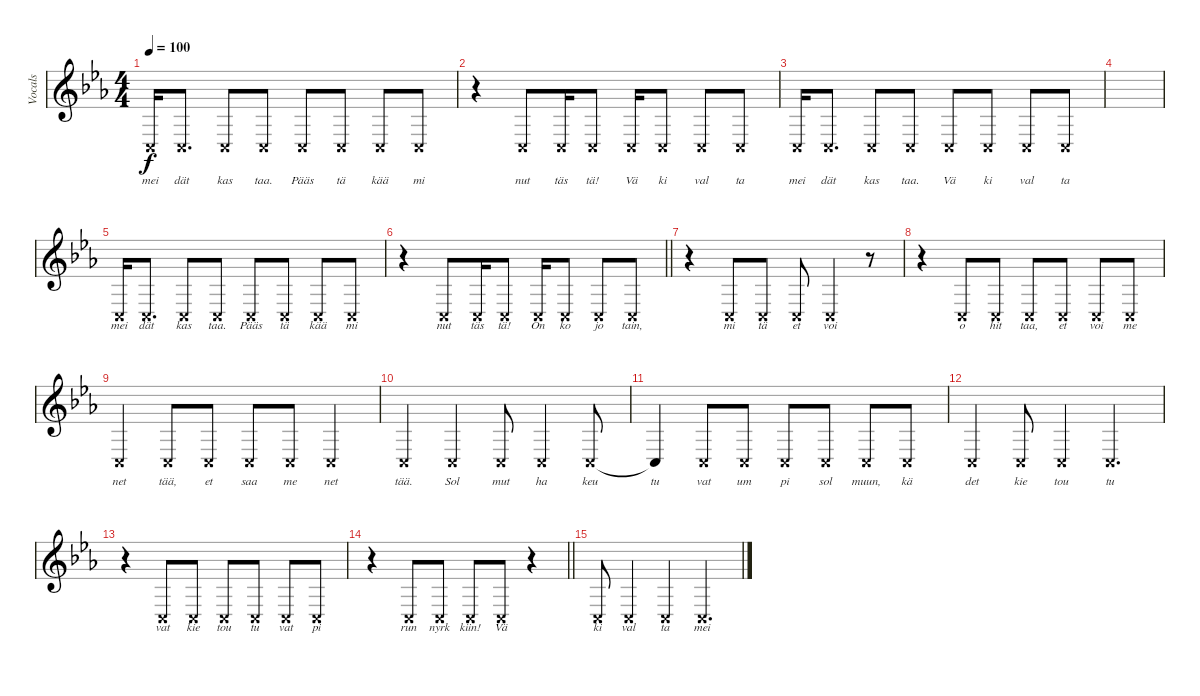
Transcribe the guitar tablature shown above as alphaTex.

\track ("Vocals" "Vocals") {instrument stringensemble1}
\staff {score}
\tuning (D4 A3 F3 C3 G2 C2) {hide}
\ts (4 4)
\tempo 100
\clef g2
\ks eb
0.4{x}.16{lyrics (0 "mei") lyrics (1 "") lyrics (2 "") lyrics (3 "") lyrics (4 "") dy f} 0.4{x}.8{d lyrics (0 "dät") lyrics (1 "") lyrics (2 "") lyrics (3 "") lyrics (4 "")} 0.4{x}.8{lyrics (0 "kas") lyrics (1 "") lyrics (2 "") lyrics (3 "") lyrics (4 "")} 0.4{x}.8{lyrics (0 "taa.") lyrics (1 "") lyrics (2 "") lyrics (3 "") lyrics (4 "")} 0.4{x}.8{lyrics (0 "Pääs") lyrics (1 "") lyrics (2 "") lyrics (3 "") lyrics (4 "")} 0.4{x}.8{lyrics (0 "tä") lyrics (1 "") lyrics (2 "") lyrics (3 "") lyrics (4 "")} 0.4{x}.8{lyrics (0 "kää") lyrics (1 "") lyrics (2 "") lyrics (3 "") lyrics (4 "")} 0.4{x}.8{lyrics (0 "mi") lyrics (1 "") lyrics (2 "") lyrics (3 "") lyrics (4 "")} |
r.4 0.4{x}.8{lyrics (0 "nut") lyrics (1 "") lyrics (2 "") lyrics (3 "") lyrics (4 "")} 0.4{x}.16{lyrics (0 "täs") lyrics (1 "") lyrics (2 "") lyrics (3 "") lyrics (4 "")} 0.4{x}.8{lyrics (0 "tä!") lyrics (1 "") lyrics (2 "") lyrics (3 "") lyrics (4 "")} 0.4{x}.16{lyrics (0 "Vä") lyrics (1 "") lyrics (2 "") lyrics (3 "") lyrics (4 "")} 0.4{x}.8{lyrics (0 "ki") lyrics (1 "") lyrics (2 "") lyrics (3 "") lyrics (4 "")} 0.4{x}.8{lyrics (0 "val") lyrics (1 "") lyrics (2 "") lyrics (3 "") lyrics (4 "")} 0.4{x}.8{lyrics (0 "ta") lyrics (1 "") lyrics (2 "") lyrics (3 "") lyrics (4 "")} |
0.4{x}.16{lyrics (0 "mei") lyrics (1 "") lyrics (2 "") lyrics (3 "") lyrics (4 "")} 0.4{x}.8{d lyrics (0 "dät") lyrics (1 "") lyrics (2 "") lyrics (3 "") lyrics (4 "")} 0.4{x}.8{lyrics (0 "kas") lyrics (1 "") lyrics (2 "") lyrics (3 "") lyrics (4 "")} 0.4{x}.8{lyrics (0 "taa.") lyrics (1 "") lyrics (2 "") lyrics (3 "") lyrics (4 "")} 0.4{x}.8{lyrics (0 "Vä") lyrics (1 "") lyrics (2 "") lyrics (3 "") lyrics (4 "")} 0.4{x}.8{lyrics (0 "ki") lyrics (1 "") lyrics (2 "") lyrics (3 "") lyrics (4 "")} 0.4{x}.8{lyrics (0 "val") lyrics (1 "") lyrics (2 "") lyrics (3 "") lyrics (4 "")} 0.4{x}.8{lyrics (0 "ta") lyrics (1 "") lyrics (2 "") lyrics (3 "") lyrics (4 "")} |
|
0.4{x}.16{lyrics (0 "mei") lyrics (1 "") lyrics (2 "") lyrics (3 "") lyrics (4 "")} 0.4{x}.8{d lyrics (0 "dät") lyrics (1 "") lyrics (2 "") lyrics (3 "") lyrics (4 "")} 0.4{x}.8{lyrics (0 "kas") lyrics (1 "") lyrics (2 "") lyrics (3 "") lyrics (4 "")} 0.4{x}.8{lyrics (0 "taa.") lyrics (1 "") lyrics (2 "") lyrics (3 "") lyrics (4 "")} 0.4{x}.8{lyrics (0 "Pääs") lyrics (1 "") lyrics (2 "") lyrics (3 "") lyrics (4 "")} 0.4{x}.8{lyrics (0 "tä") lyrics (1 "") lyrics (2 "") lyrics (3 "") lyrics (4 "")} 0.4{x}.8{lyrics (0 "kää") lyrics (1 "") lyrics (2 "") lyrics (3 "") lyrics (4 "")} 0.4{x}.8{lyrics (0 "mi") lyrics (1 "") lyrics (2 "") lyrics (3 "") lyrics (4 "")} |
\barLineRight lightlight
r.4 0.4{x}.8{lyrics (0 "nut") lyrics (1 "") lyrics (2 "") lyrics (3 "") lyrics (4 "")} 0.4{x}.16{lyrics (0 "täs") lyrics (1 "") lyrics (2 "") lyrics (3 "") lyrics (4 "")} 0.4{x}.8{lyrics (0 "tä!") lyrics (1 "") lyrics (2 "") lyrics (3 "") lyrics (4 "")} 0.4{x}.16{lyrics (0 "On") lyrics (1 "") lyrics (2 "") lyrics (3 "") lyrics (4 "")} 0.4{x}.8{lyrics (0 "ko") lyrics (1 "") lyrics (2 "") lyrics (3 "") lyrics (4 "")} 0.4{x}.8{lyrics (0 "jo") lyrics (1 "") lyrics (2 "") lyrics (3 "") lyrics (4 "")} 0.4{x}.8{lyrics (0 "tain,") lyrics (1 "") lyrics (2 "") lyrics (3 "") lyrics (4 "")} |
r.4 0.4{x}.8{lyrics (0 "mi") lyrics (1 "") lyrics (2 "") lyrics (3 "") lyrics (4 "")} 0.4{x}.8{lyrics (0 "tä") lyrics (1 "") lyrics (2 "") lyrics (3 "") lyrics (4 "")} 0.4{x}.8{lyrics (0 "et") lyrics (1 "") lyrics (2 "") lyrics (3 "") lyrics (4 "")} 0.4{x}.4{lyrics (0 "voi") lyrics (1 "") lyrics (2 "") lyrics (3 "") lyrics (4 "")} r.8 |
r.4 0.4{x}.8{lyrics (0 "o") lyrics (1 "") lyrics (2 "") lyrics (3 "") lyrics (4 "")} 0.4{x}.8{lyrics (0 "hit") lyrics (1 "") lyrics (2 "") lyrics (3 "") lyrics (4 "")} 0.4{x}.8{lyrics (0 "taa,") lyrics (1 "") lyrics (2 "") lyrics (3 "") lyrics (4 "")} 0.4{x}.8{lyrics (0 "et") lyrics (1 "") lyrics (2 "") lyrics (3 "") lyrics (4 "")} 0.4{x}.8{lyrics (0 "voi") lyrics (1 "") lyrics (2 "") lyrics (3 "") lyrics (4 "")} 0.4{x}.8{lyrics (0 "me") lyrics (1 "") lyrics (2 "") lyrics (3 "") lyrics (4 "")} |
0.4{x}.4{lyrics (0 "net") lyrics (1 "") lyrics (2 "") lyrics (3 "") lyrics (4 "")} 0.4{x}.8{lyrics (0 "tää,") lyrics (1 "") lyrics (2 "") lyrics (3 "") lyrics (4 "")} 0.4{x}.8{lyrics (0 "et") lyrics (1 "") lyrics (2 "") lyrics (3 "") lyrics (4 "")} 0.4{x}.8{lyrics (0 "saa") lyrics (1 "") lyrics (2 "") lyrics (3 "") lyrics (4 "")} 0.4{x}.8{lyrics (0 "me") lyrics (1 "") lyrics (2 "") lyrics (3 "") lyrics (4 "")} 0.4{x}.4{lyrics (0 "net") lyrics (1 "") lyrics (2 "") lyrics (3 "") lyrics (4 "")} |
0.4{x}.4{lyrics (0 "tää.") lyrics (1 "") lyrics (2 "") lyrics (3 "") lyrics (4 "")} 0.4{x}.4{lyrics (0 "Sol") lyrics (1 "") lyrics (2 "") lyrics (3 "") lyrics (4 "")} 0.4{x}.8{lyrics (0 "mut") lyrics (1 "") lyrics (2 "") lyrics (3 "") lyrics (4 "")} 0.4{x}.4{lyrics (0 "ha") lyrics (1 "") lyrics (2 "") lyrics (3 "") lyrics (4 "")} 0.4{x}.8{lyrics (0 "keu") lyrics (1 "") lyrics (2 "") lyrics (3 "") lyrics (4 "")} |
0.4{t}.4{lyrics (0 "tu") lyrics (1 "") lyrics (2 "") lyrics (3 "") lyrics (4 "")} 0.4{x}.8{lyrics (0 "vat") lyrics (1 "") lyrics (2 "") lyrics (3 "") lyrics (4 "")} 0.4{x}.8{lyrics (0 "um") lyrics (1 "") lyrics (2 "") lyrics (3 "") lyrics (4 "")} 0.4{x}.8{lyrics (0 "pi") lyrics (1 "") lyrics (2 "") lyrics (3 "") lyrics (4 "")} 0.4{x}.8{lyrics (0 "sol") lyrics (1 "") lyrics (2 "") lyrics (3 "") lyrics (4 "")} 0.4{x}.8{lyrics (0 "muun,") lyrics (1 "") lyrics (2 "") lyrics (3 "") lyrics (4 "")} 0.4{x}.8{lyrics (0 "kä") lyrics (1 "") lyrics (2 "") lyrics (3 "") lyrics (4 "")} |
0.4{x}.4{lyrics (0 "det") lyrics (1 "") lyrics (2 "") lyrics (3 "") lyrics (4 "")} 0.4{x}.8{lyrics (0 "kie") lyrics (1 "") lyrics (2 "") lyrics (3 "") lyrics (4 "")} 0.4{x}.4{lyrics (0 "tou") lyrics (1 "") lyrics (2 "") lyrics (3 "") lyrics (4 "")} 0.4{x}.4{d lyrics (0 "tu") lyrics (1 "") lyrics (2 "") lyrics (3 "") lyrics (4 "")} |
r.4 0.4{x}.8{lyrics (0 "vat") lyrics (1 "") lyrics (2 "") lyrics (3 "") lyrics (4 "")} 0.4{x}.8{lyrics (0 "kie") lyrics (1 "") lyrics (2 "") lyrics (3 "") lyrics (4 "")} 0.4{x}.8{lyrics (0 "tou") lyrics (1 "") lyrics (2 "") lyrics (3 "") lyrics (4 "")} 0.4{x}.8{lyrics (0 "tu") lyrics (1 "") lyrics (2 "") lyrics (3 "") lyrics (4 "")} 0.4{x}.8{lyrics (0 "vat") lyrics (1 "") lyrics (2 "") lyrics (3 "") lyrics (4 "")} 0.4{x}.8{lyrics (0 "pi") lyrics (1 "") lyrics (2 "") lyrics (3 "") lyrics (4 "")} |
\barLineRight lightlight
r.4 0.4{x}.8{lyrics (0 "run") lyrics (1 "") lyrics (2 "") lyrics (3 "") lyrics (4 "")} 0.4{x}.8{lyrics (0 "nyrk") lyrics (1 "") lyrics (2 "") lyrics (3 "") lyrics (4 "")} 0.4{x}.8{lyrics (0 "kiin!") lyrics (1 "") lyrics (2 "") lyrics (3 "") lyrics (4 "")} 0.4{x}.8{lyrics (0 "Vä") lyrics (1 "") lyrics (2 "") lyrics (3 "") lyrics (4 "")} r.4 |
0.4{x}.8{lyrics (0 "ki") lyrics (1 "") lyrics (2 "") lyrics (3 "") lyrics (4 "")} 0.4{x}.4{lyrics (0 "val") lyrics (1 "") lyrics (2 "") lyrics (3 "") lyrics (4 "")} 0.4{x}.4{lyrics (0 "ta") lyrics (1 "") lyrics (2 "") lyrics (3 "") lyrics (4 "")} 0.4{x}.4{d lyrics (0 "mei") lyrics (1 "") lyrics (2 "") lyrics (3 "") lyrics (4 "")}
